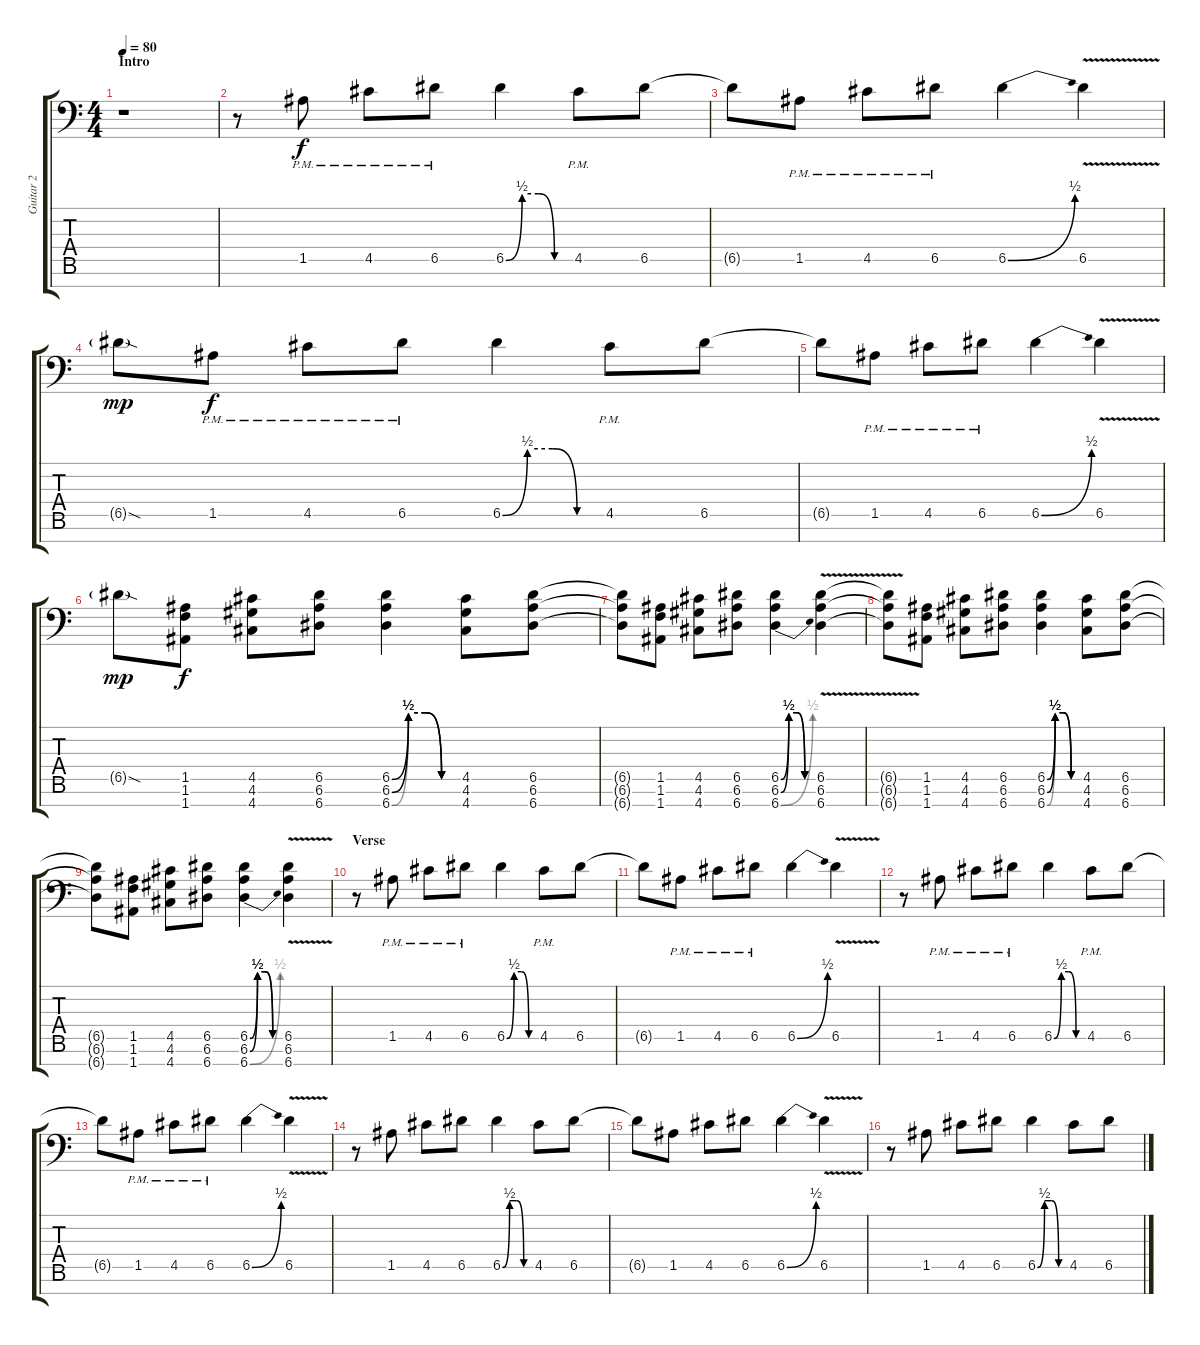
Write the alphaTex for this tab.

\track ("Guitar 2" "Guitar 2") {instrument distortionguitar}
\staff {score tabs}
\tuning (E4 B3 G3 D3 A2 E2 A1) {hide}
\ts (4 4)
\section ("" "Intro")
\tempo 80
\clef f4
\ks c
r.1{dy f instrument distortionguitar} |
r.8 1.5{pm}.8 4.5{pm}.8 6.5{pm}.8 6.5{be (custom 0 0 15 2 30 2 45 0 60 0)}.4 4.5{pm}.8 6.5.8 |
6.5{t}.8 1.5{pm}.8 4.5{pm}.8 6.5{pm}.8 6.5{be (bend 0 0 60 2)}.4 6.5{v}.4 |
6.5{sod g}.8{dy mp} 1.5{pm}.8{dy f} 4.5{pm}.8 6.5{pm}.8 6.5{be (custom 0 0 15 2 30 2 45 0 60 0)}.4 4.5{pm}.8 6.5.8 |
6.5{t}.8 1.5{pm}.8 4.5{pm}.8 6.5{pm}.8 6.5{be (bend 0 0 60 2)}.4 6.5{v}.4 |
6.5{sod g}.8{dy mp} (1.5 1.6 1.7).8{dy f} (4.5 4.6 4.7).8 (6.5 6.6 6.7).8 (6.5{be (custom 0 0 15 2 30 2 45 0 60 0)} 6.6{be (custom 0 0 15 2 30 2 45 0 60 0)} 6.7{be (custom 0 0 15 2 30 2 45 0 60 0)}).4 (4.5 4.6 4.7).8 (6.5 6.6 6.7).8 |
(6.5{t} 6.6{t} 6.7{t}).8 (1.5 1.6 1.7).8 (4.5 4.6 4.7).8 (6.5 6.6 6.7).8 (6.5{be (custom 0 0 15 2 30 2 45 0 60 0)} 6.6{be (custom 0 0 15 2 30 2 45 0 60 0)} 6.7{be (bend 0 0 60 2)}).4 (6.5{v} 6.6{v} 6.7{v}).4 |
(6.5{t} 6.6{t} 6.7{t}).8 (1.5 1.6 1.7).8 (4.5 4.6 4.7).8 (6.5 6.6 6.7).8 (6.5{be (custom 0 0 15 2 30 2 45 0 60 0)} 6.6{be (custom 0 0 15 2 30 2 45 0 60 0)} 6.7{be (custom 0 0 15 2 30 2 45 0 60 0)}).4 (4.5 4.6 4.7).8 (6.5 6.6 6.7).8 |
(6.5{t} 6.6{t} 6.7{t}).8 (1.5 1.6 1.7).8 (4.5 4.6 4.7).8 (6.5 6.6 6.7).8 (6.5{be (custom 0 0 15 2 30 2 45 0 60 0)} 6.6{be (custom 0 0 15 2 30 2 45 0 60 0)} 6.7{be (bend 0 0 60 2)}).4 (6.5{v} 6.6{v} 6.7{v}).4 |
\section ("" "Verse")
r.8 1.5{pm}.8 4.5{pm}.8 6.5{pm}.8 6.5{be (custom 0 0 15 2 30 2 45 0 60 0)}.4 4.5{pm}.8 6.5.8 |
6.5{t}.8 1.5{pm}.8 4.5{pm}.8 6.5{pm}.8 6.5{be (bend 0 0 60 2)}.4 6.5{v}.4 |
r.8 1.5{pm}.8 4.5{pm}.8 6.5{pm}.8 6.5{be (custom 0 0 15 2 30 2 45 0 60 0)}.4 4.5{pm}.8 6.5.8 |
6.5{t}.8 1.5{pm}.8 4.5{pm}.8 6.5{pm}.8 6.5{be (bend 0 0 60 2)}.4 6.5{v}.4 |
r.8 1.5.8 4.5.8 6.5.8 6.5{be (custom 0 0 15 2 30 2 45 0 60 0)}.4 4.5.8 6.5.8 |
6.5{t}.8 1.5.8 4.5.8 6.5.8 6.5{be (bend 0 0 60 2)}.4 6.5{v}.4 |
r.8 1.5.8 4.5.8 6.5.8 6.5{be (custom 0 0 15 2 30 2 45 0 60 0)}.4 4.5.8 6.5.8
